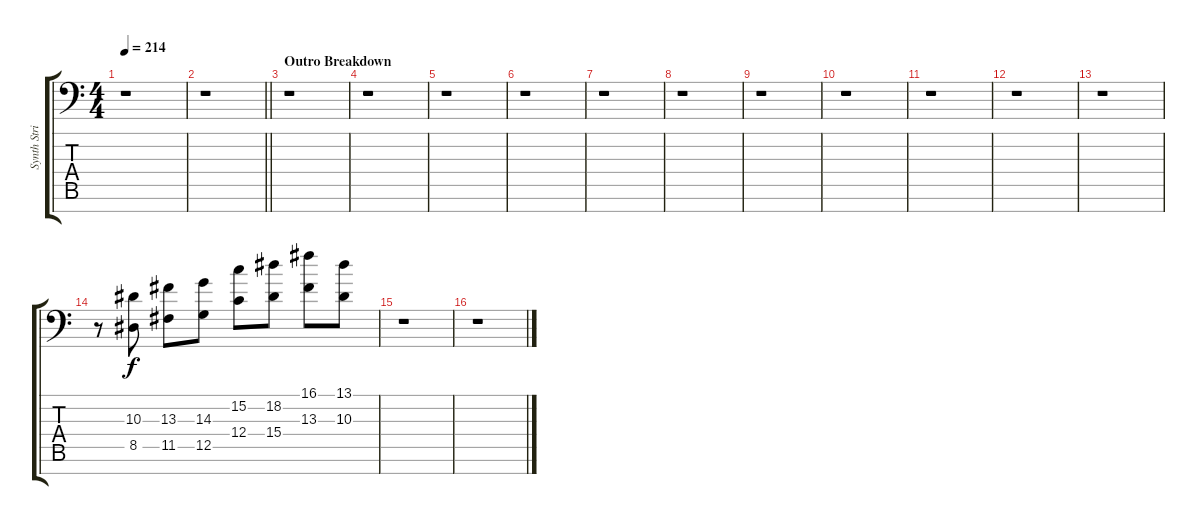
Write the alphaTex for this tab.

\track ("Synth Strings" "Synth Stri") {instrument stringensemble1}
\staff {score tabs}
\tuning (D4 A3 F3 C3 G2 D2 G1) {hide}
\ts (4 4)
\tempo 214
\clef f4
\ks c
r.1{dy f} |
\barLineRight lightlight
r.1 |
\section ("" "Outro Breakdown")
r.1 |
r.1 |
r.1 |
r.1 |
r.1 |
r.1 |
r.1 |
r.1 |
r.1 |
r.1 |
r.1 |
r.8 (10.3 8.5).8 (13.3 11.5).8 (14.3 12.5).8 (15.2 12.4).8 (18.2 15.4).8 (16.1 13.3).8 (13.1 10.3).8 |
r.1 |
r.1
